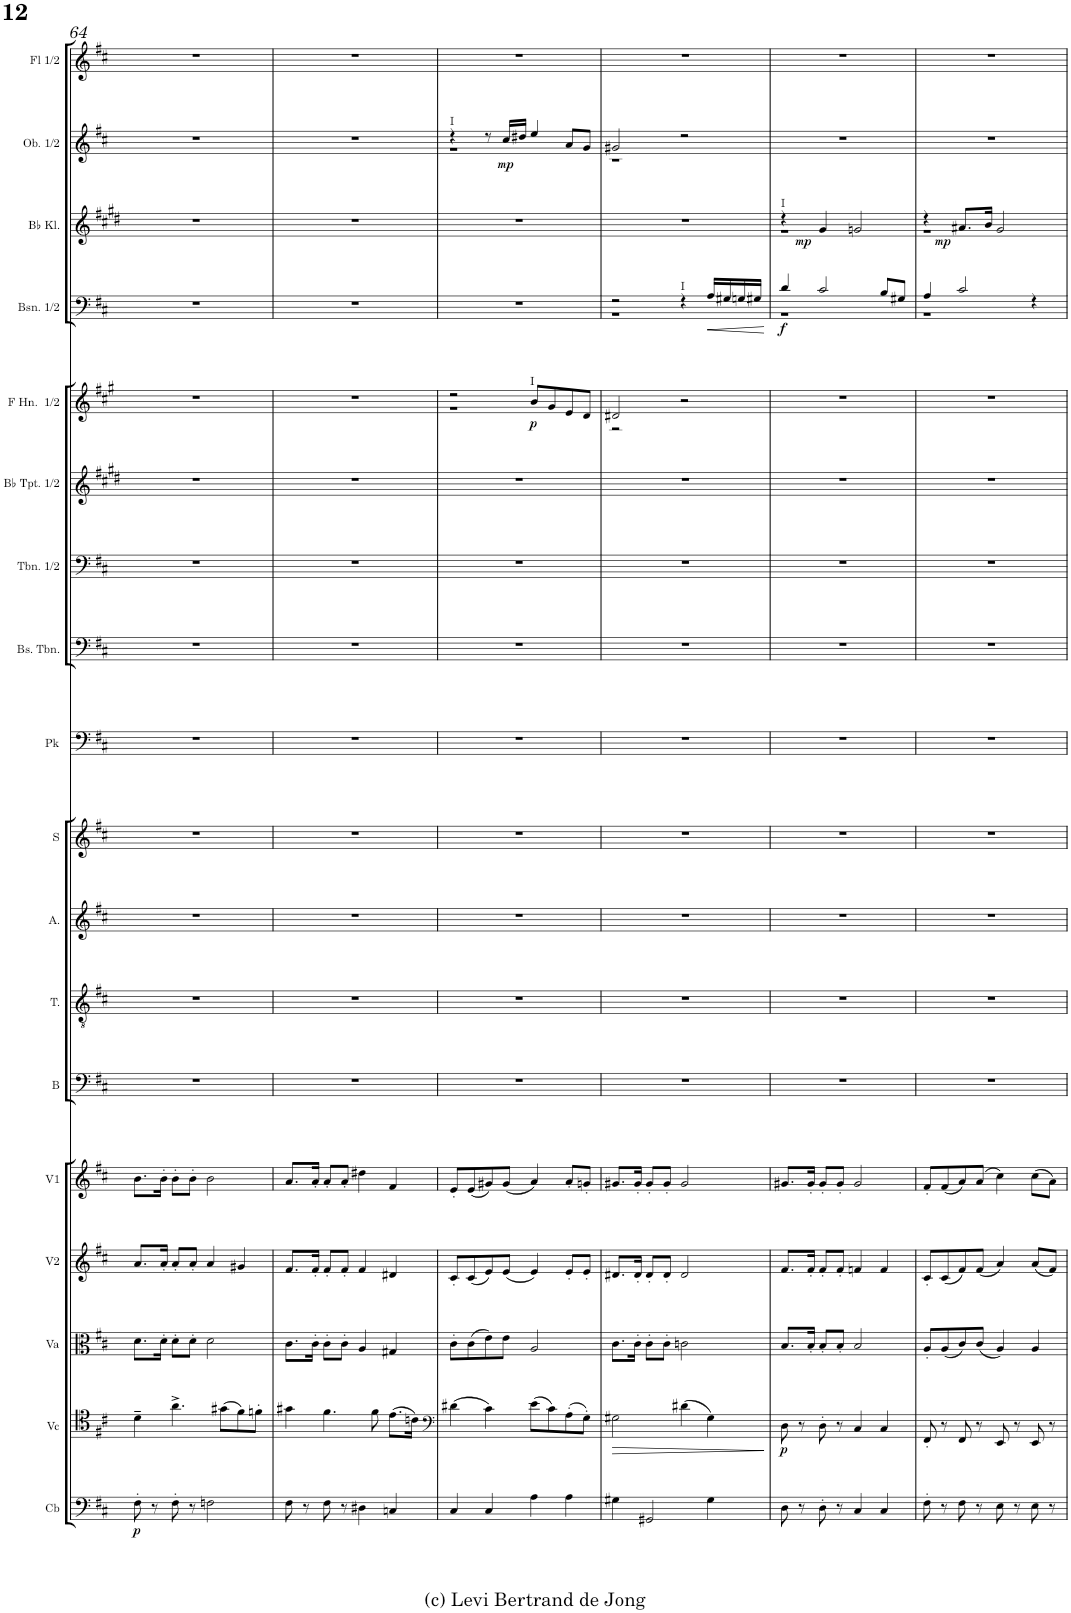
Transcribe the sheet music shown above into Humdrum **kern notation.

**kern	**dynam	**kern	**dynam	**kern	**kern	**kern	**kern	**kern	**kern	**kern	**kern	**kern	**kern	**kern	**kern	**dynam	**kern	**dynam	**kern	**dynam	**kern	**dynam	**kern
*part18	*part18	*part17	*part17	*part16	*part15	*part14	*part13	*part12	*part11	*part10	*part9	*part8	*part7	*part6	*part5	*part5	*part4	*part4	*part3	*part3	*part2	*part2	*part1
*staff18	*staff18	*staff17	*staff17	*staff16	*staff15	*staff14	*staff13	*staff12	*staff11	*staff10	*staff9	*staff8	*staff7	*staff6	*staff5	*staff5	*staff4	*staff4	*staff3	*staff3	*staff2	*staff2	*staff1
*I"Contrabasses	*	*I"Violoncellos	*	*I"Violas	*I"Violins 2	*I"Violins 1	*I"Bas	*I"Tenor	*I"Alt	*I"Sopraan	*I"Pauken	*I"Bas-trombone	*I"Trombone 1/2	*I"Trompet Bb 1/2	*I"F Horn 1/2	*	*I"Bassoon 1/2	*	*I"Klarinet in Bb	*	*I"Oboe 1/2	*	*I"Flute 1/2
*I'Cb	*	*I'Vc	*	*I'Va	*I'V2	*I'V1	*I'B	*I'T.	*I'A.	*I'S	*I'Pk	*I'Bs. Tbn.	*I'Tbn. 1/2	*	*I'F Hn.  1/2	*	*I'Bsn. 1/2	*	*	*	*I'Ob. 1/2	*	*I'Fl 1/2
!!LO:PB:g=z
*clefF4	*	*clefC4	*	*clefC3	*clefG2	*clefG2	*clefF4	*clefGv2	*clefG2	*clefG2	*clefF4	*clefF4	*clefF4	*clefG2	*clefG2	*	*clefF4	*	*clefG2	*	*clefG2	*	*clefG2
*Trd7c12	*	*	*	*	*	*	*	*	*	*	*	*	*	*Trd1c2	*Trd4c7	*	*	*	*Trd1c2	*	*	*	*
*k[f#c#]	*	*k[f#c#]	*	*k[f#c#]	*k[f#c#]	*k[f#c#]	*k[f#c#]	*k[f#c#]	*k[f#c#]	*k[f#c#]	*k[f#c#]	*k[f#c#]	*k[f#c#]	*k[f#c#g#d#]	*k[f#c#g#]	*	*k[f#c#]	*	*k[f#c#g#d#]	*	*k[f#c#]	*	*k[f#c#]
*M4/4	*	*M4/4	*	*M4/4	*M4/4	*M4/4	*M4/4	*M4/4	*M4/4	*M4/4	*M4/4	*M4/4	*M4/4	*M4/4	*M4/4	*	*M4/4	*	*M4/4	*	*M4/4	*	*M4/4
=64	=64	=64	=64	=64	=64	=64	=64	=64	=64	=64	=64	=64	=64	=64	=64	=64	=64	=64	=64	=64	=64	=64	=64
!	!LO:DY:b	!	!	!	!	!	!	!	!	!	!	!	!	!	!	!	!	!	!	!	!	!	!
8F#'\	p	4d~\	.	8.d\L	8.a/L	8.b\L	1r	1r	1r	1r	1r	1r	1r	1r	1r	.	1r	.	1r	.	1r	.	1r
8r	.	.	.	.	.	.	.	.	.	.	.	.	.	.	.	.	.	.	.	.	.	.	.
.	.	.	.	16d'\Jk	16a'/Jk	16b'\Jk	.	.	.	.	.	.	.	.	.	.	.	.	.	.	.	.	.
8F#'\	.	4.a^\	.	8d'\L	8a'/L	8b'\L	.	.	.	.	.	.	.	.	.	.	.	.	.	.	.	.	.
8r	.	.	.	8d'\J	8a'/J	8b'\J	.	.	.	.	.	.	.	.	.	.	.	.	.	.	.	.	.
2Fn\	.	.	.	2d\	4a/	2b\	.	.	.	.	.	.	.	.	.	.	.	.	.	.	.	.	.
.	.	(8g#X\L	.	.	.	.	.	.	.	.	.	.	.	.	.	.	.	.	.	.	.	.	.
.	.	8f#\)	.	.	4g#X/	.	.	.	.	.	.	.	.	.	.	.	.	.	.	.	.	.	.
.	.	8fn'\J	.	.	.	.	.	.	.	.	.	.	.	.	.	.	.	.	.	.	.	.	.
=65	=65	=65	=65	=65	=65	=65	=65	=65	=65	=65	=65	=65	=65	=65	=65	=65	=65	=65	=65	=65	=65	=65	=65
8F#\	.	4g#X\	.	8.c#\L	8.f#/L	8.a/L	1r	1r	1r	1r	1r	1r	1r	1r	1r	.	1r	.	1r	.	1r	.	1r
8r	.	.	.	.	.	.	.	.	.	.	.	.	.	.	.	.	.	.	.	.	.	.	.
.	.	.	.	16c#'\Jk	16f#'/Jk	16a'/Jk	.	.	.	.	.	.	.	.	.	.	.	.	.	.	.	.	.
8F#\	.	4.f#\	.	8c#'\L	8f#'/L	8a'/L	.	.	.	.	.	.	.	.	.	.	.	.	.	.	.	.	.
8r	.	.	.	8c#'\J	8f#'/J	8a'/J	.	.	.	.	.	.	.	.	.	.	.	.	.	.	.	.	.
4D#X\	.	.	.	4A/	4f#/	4dd#X\	.	.	.	.	.	.	.	.	.	.	.	.	.	.	.	.	.
.	.	8f#\	.	.	.	.	.	.	.	.	.	.	.	.	.	.	.	.	.	.	.	.	.
4Cn/	.	(8.e\L	.	4G#X/	4d#X/	4f#/	.	.	.	.	.	.	.	.	.	.	.	.	.	.	.	.	.
.	.	16cn\Jk)	.	.	.	.	.	.	.	.	.	.	.	.	.	.	.	.	.	.	.	.	.
=66	=66	=66	=66	=66	=66	=66	=66	=66	=66	=66	=66	=66	=66	=66	=66	=66	=66	=66	=66	=66	=66	=66	=66
*	*	*clefF4	*	*	*	*	*	*	*	*	*	*	*	*	*	*	*	*	*	*	*	*	*
*	*	*	*	*	*	*	*	*	*	*	*	*	*	*	*^	*	*	*	*	*	*^	*	*
!	!	!	!	!	!	!	!	!	!	!	!	!	!	!	!	!	!	!	!	!	!	!LO:TX:a:t=I	!	!	!
4C#/	.	(4d#X\	.	8c#'\L	8c#'/L	8e'/L	1r	1r	1r	1r	1r	1r	1r	1r	2r	1r	.	1r	.	1r	.	4r	1r	.	1r
.	.	.	.	(8c#\	(8c#/	(8e/	.	.	.	.	.	.	.	.	.	.	.	.	.	.	.	.	.	.	.
4C#/	.	4c#\)	.	8e\)	8e/)	8g#X/)	.	.	.	.	.	.	.	.	.	.	.	.	.	.	.	8r	.	.	.
!	!	!	!	!	!	!	!	!	!	!	!	!	!	!	!	!	!	!	!	!	!	!	!	!LO:DY:b	!
.	.	.	.	8e\J	(8e/J	(8g#/J	.	.	.	.	.	.	.	.	.	.	.	.	.	.	.	16cc#/LL	.	mp	.
.	.	.	.	.	.	.	.	.	.	.	.	.	.	.	.	.	.	.	.	.	.	16dd#X/JJ	.	.	.
!	!	!	!	!	!	!	!	!	!	!	!	!	!	!	!LO:TX:a:t=I	!	!	!	!	!	!	!	!	!	!
!	!	!	!	!	!	!	!	!	!	!	!	!	!	!	!	!	!LO:DY:b	!	!	!	!	!	!	!	!
4A\	.	(8e\L	.	2A/	4e/)	4a/)	.	.	.	.	.	.	.	.	8b/L	.	p	.	.	.	.	4ee/	.	.	.
.	.	8c#\)	.	.	.	.	.	.	.	.	.	.	.	.	8g#/	.	.	.	.	.	.	.	.	.	.
4A\	.	(8A'\	.	.	8e'/L	8a'/L	.	.	.	.	.	.	.	.	8e/	.	.	.	.	.	.	8a/L	.	.	.
.	.	8G'\J)	.	.	8e'/J	8gn'/J	.	.	.	.	.	.	.	.	8d/J	.	.	.	.	.	.	8g/J	.	.	.
=67	=67	=67	=67	=67	=67	=67	=67	=67	=67	=67	=67	=67	=67	=67	=67	=67	=67	=67	=67	=67	=67	=67	=67	=67	=67
!	!	!	!LO:HP:b	!	!	!	!	!	!	!	!	!	!	!	!	!	!	!	!	!	!	!	!	!	!
*	*	*	*	*	*	*	*	*	*	*	*	*	*	*	*	*	*	*^	*	*	*	*	*	*	*
4G#X\	.	2G#X\	>	8.c#\L	8.d#X/L	8.g#X/L	1r	1r	1r	1r	1r	1r	1r	1r	2d#X/	2r	.	2r	1r	.	1r	.	2g#X/	1r	.	1r
.	.	.	.	16c#'\Jk	16d#'/Jk	16g#'/Jk	.	.	.	.	.	.	.	.	.	.	.	.	.	.	.	.	.	.	.	.
2GG#X/	.	.	.	8c#'\L	8d#'/L	8g#'/L	.	.	.	.	.	.	.	.	.	.	.	.	.	.	.	.	.	.	.	.
.	.	.	.	8c#'\J	8d#'/J	8g#'/J	.	.	.	.	.	.	.	.	.	.	.	.	.	.	.	.	.	.	.	.
!	!	!	!	!	!	!	!	!	!	!	!	!	!	!	!	!	!	!LO:TX:a:t=I	!	!	!	!	!	!	!	!
.	.	(4d#X\	.	2cn\	2d#/	2g#/	.	.	.	.	.	.	.	.	2r	2ryy	.	4r	.	.	.	.	2r	.	.	.
!	!	!	!	!	!	!	!	!	!	!	!	!	!	!	!	!	!	!	!	!LO:HP:b	!	!	!	!	!	!
4G#\	.	4G#\)	.	.	.	.	.	.	.	.	.	.	.	.	.	.	.	16A/LL	.	<	.	.	.	.	.	.
.	.	.	.	.	.	.	.	.	.	.	.	.	.	.	.	.	.	16G#X/	.	.	.	.	.	.	.	.
.	.	.	.	.	.	.	.	.	.	.	.	.	.	.	.	.	.	16Gn/	.	.	.	.	.	.	.	.
.	.	.	.	.	.	.	.	.	.	.	.	.	.	.	.	.	.	16G#X/JJ	.	.	.	.	.	.	.	.
*	*	*	*	*	*	*	*	*	*	*	*	*	*	*	*v	*v	*	*	*	*	*	*	*v	*v	*	*
*	*	*	*	*	*	*	*	*	*	*	*	*	*	*	*	*	*v	*v	*	*	*	*	*	*
.	.	.	]	.	.	.	.	.	.	.	.	.	.	.	.	.	.	[	.	.	.	.	.
=68	=68	=68	=68	=68	=68	=68	=68	=68	=68	=68	=68	=68	=68	=68	=68	=68	=68	=68	=68	=68	=68	=68	=68
*	*	*	*	*	*	*	*	*	*	*	*	*	*	*	*	*	*^	*	*^	*	*	*	*
!	!	!	!	!	!	!	!	!	!	!	!	!	!	!	!	!	!	!	!	!LO:TX:a:t=I	!	!	!	!	!
!	!	!	!LO:DY:b	!	!	!	!	!	!	!	!	!	!	!	!	!	!	!	!LO:DY:b	!	!	!	!	!	!
8D\	.	8D\	p	8.B/L	8.f#/L	8.g#X/L	1r	1r	1r	1r	1r	1r	1r	1r	1r	.	4d/	1r	f	4r	1r	.	1r	.	1r
8r	.	8r	.	.	.	.	.	.	.	.	.	.	.	.	.	.	.	.	.	.	.	.	.	.	.
.	.	.	.	16B'/Jk	16f#'/Jk	16g#'/Jk	.	.	.	.	.	.	.	.	.	.	.	.	.	.	.	.	.	.	.
!	!	!	!	!	!	!	!	!	!	!	!	!	!	!	!	!	!	!	!	!	!	!LO:DY:b	!	!	!
8D'\	.	8D'\	.	8B'/L	8f#'/L	8g#'/L	.	.	.	.	.	.	.	.	.	.	2c#/	.	.	4g#/	.	mp	.	.	.
8r	.	8r	.	8B'/J	8f#'/J	8g#'/J	.	.	.	.	.	.	.	.	.	.	.	.	.	.	.	.	.	.	.
4C#/	.	4C#/	.	2B/	4fn/	2g#/	.	.	.	.	.	.	.	.	.	.	.	.	.	2gn/	.	.	.	.	.
4C#/	.	4C#/	.	.	4f/	.	.	.	.	.	.	.	.	.	.	.	8B/L	.	.	.	.	.	.	.	.
.	.	.	.	.	.	.	.	.	.	.	.	.	.	.	.	.	8G#X/J	.	.	.	.	.	.	.	.
=69	=69	=69	=69	=69	=69	=69	=69	=69	=69	=69	=69	=69	=69	=69	=69	=69	=69	=69	=69	=69	=69	=69	=69	=69	=69
8F#'\	.	8FF#'/	.	8A'/L	8c#'/L	8f#'/L	1r	1r	1r	1r	1r	1r	1r	1r	1r	.	4A/	1r	.	4r	1r	.	1r	.	1r
8r	.	8r	.	(8A/	(8c#/	(8f#/	.	.	.	.	.	.	.	.	.	.	.	.	.	.	.	.	.	.	.
!	!	!	!	!	!	!	!	!	!	!	!	!	!	!	!	!	!	!	!	!	!	!LO:DY:b	!	!	!
8F#\	.	8FF#/	.	8c#/)	8f#/)	8a/)	.	.	.	.	.	.	.	.	.	.	2c#/	.	.	8.a#X/L	.	mp	.	.	.
8r	.	8r	.	(8c#/J	(8f#/J	(8a/J	.	.	.	.	.	.	.	.	.	.	.	.	.	.	.	.	.	.	.
.	.	.	.	.	.	.	.	.	.	.	.	.	.	.	.	.	.	.	.	16b/Jk	.	.	.	.	.
8E\	.	8EE/	.	4A/)	4a/)	4cc#\)	.	.	.	.	.	.	.	.	.	.	.	.	.	2g#/	.	.	.	.	.
8r	.	8r	.	.	.	.	.	.	.	.	.	.	.	.	.	.	.	.	.	.	.	.	.	.	.
8E\	.	8EE/	.	4A/	(8a/L	(8cc#\L	.	.	.	.	.	.	.	.	.	.	4r	.	.	.	.	.	.	.	.
8r	.	8r	.	.	8f#/J)	8a\J)	.	.	.	.	.	.	.	.	.	.	.	.	.	.	.	.	.	.	.
*	*	*	*	*	*	*	*	*	*	*	*	*	*	*	*	*	*v	*v	*	*	*	*	*	*	*
*	*	*	*	*	*	*	*	*	*	*	*	*	*	*	*	*	*	*	*v	*v	*	*	*	*
=	=	=	=	=	=	=	=	=	=	=	=	=	=	=	=	=	=	=	=	=	=	=	=
*-	*-	*-	*-	*-	*-	*-	*-	*-	*-	*-	*-	*-	*-	*-	*-	*-	*-	*-	*-	*-	*-	*-	*-
